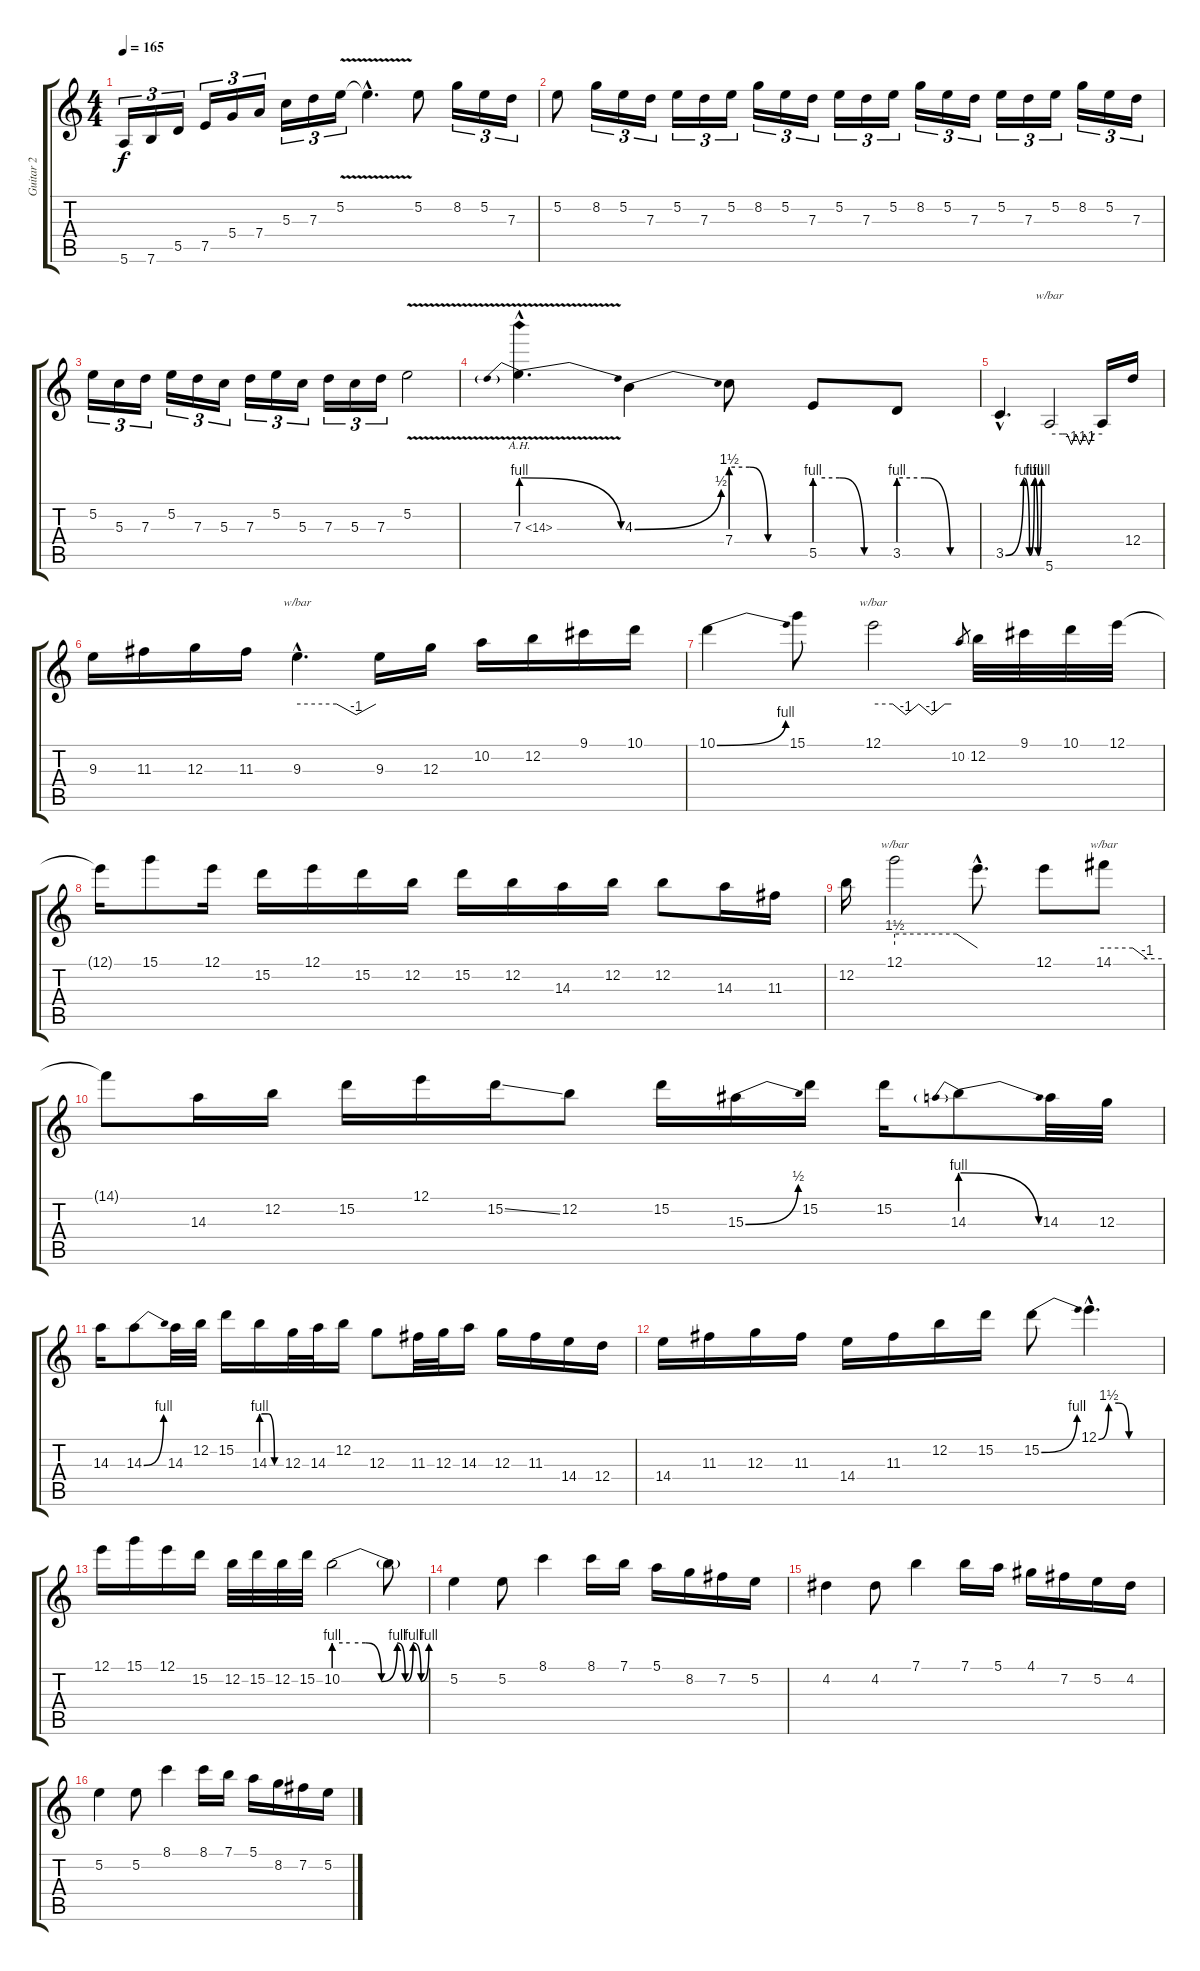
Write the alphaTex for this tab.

\track ("Guitar 2" "Guitar 2") {instrument distortionguitar}
\staff {score tabs}
\tuning (E4 B3 G3 D3 A2 E2) {hide}
\ts (4 4)
\tempo 165
\clef g2
\ks c
5.6.16{tu (3 2) dy f} 7.6.16{tu (3 2)} 5.5.16{tu (3 2)} 7.5.16{tu (3 2)} 5.4.16{tu (3 2)} 7.4.16{tu (3 2)} 5.3.16{tu (3 2)} 7.3.16{tu (3 2)} 5.2{v}.16{tu (3 2)} 5.2{hac t}.4{d} 5.2.8 8.2.16{tu (3 2)} 5.2.16{tu (3 2)} 7.3.16{tu (3 2)} |
5.2.8 8.2.16{tu (3 2)} 5.2.16{tu (3 2)} 7.3.16{tu (3 2)} 5.2.16{tu (3 2)} 7.3.16{tu (3 2)} 5.2.16{tu (3 2)} 8.2.16{tu (3 2)} 5.2.16{tu (3 2)} 7.3.16{tu (3 2)} 5.2.16{tu (3 2)} 7.3.16{tu (3 2)} 5.2.16{tu (3 2)} 8.2.16{tu (3 2)} 5.2.16{tu (3 2)} 7.3.16{tu (3 2)} 5.2.16{tu (3 2)} 7.3.16{tu (3 2)} 5.2.16{tu (3 2)} 8.2.16{tu (3 2)} 5.2.16{tu (3 2)} 7.3.16{tu (3 2)} |
5.2.16{tu (3 2)} 5.3.16{tu (3 2)} 7.3.16{tu (3 2)} 5.2.16{tu (3 2)} 7.3.16{tu (3 2)} 5.3.16{tu (3 2)} 7.3.16{tu (3 2)} 5.2.16{tu (3 2)} 5.3.16{tu (3 2)} 7.3.16{tu (3 2)} 5.3.16{tu (3 2)} 7.3.16{tu (3 2)} 5.2{v}.2 |
7.3{be (prebendrelease 0 4 60 0) ah 7 v hac}.4{d} 4.3{be (bend 0 0 60 2)}.4 7.4{be (custom 0 6 15 6 30 0 60 0)}.8 5.5{be (custom 0 4 20 4 40 0 60 0)}.8 3.5{be (custom 0 4 20 4 40 0 60 0)}.8 |
3.5{be (custom 0 0 30 4 40 0 48 4 54 0 60 4) hac}.4{d} 5.6.2{tbe (custom default 0 0 15 0 20 0 25 -4 30 0 35 -4 40 0 45 -4 50 0 60 0)} 5.6{t}.16 12.4.16 |
9.3.16 11.3.16 12.3.16 11.3.16 9.3{hac}.4{d tbe (custom default 0 0 30 0 45 -4 60 0)} 9.3.16 12.3.16 10.2.16 12.2.16 9.1.16 10.1.16 |
10.1{be (bend 0 0 60 4)}.4 15.1.8 12.1.2{tbe (custom default 0 0 15 0 25 -4 35 0 45 -4 55 0 60 0)} 10.2.8{gr} 12.2.32 9.1.32 10.1.32 12.1.32 |
12.1{t}.16 15.1.8 12.1.16 15.2.16 12.1.16 15.2.16 12.2.16 15.2.16 12.2.16 14.3.16 12.2.16 12.2.8 14.3.16 11.3.16 |
12.2.16 12.1.2{tbe (custom default 0 6 45 6 60 0)} 12.1{hac t}.8{d} 12.1.8 14.1.8{tbe (custom default 0 0 30 0 45 -4 60 -4)} |
14.1{t}.8 14.3.16 12.2.16 15.2.16 12.1.16 15.2{ss}.16 12.2.8 15.2.16 15.3{be (bend 0 0 60 2)}.16 15.2.16 15.2.16 14.3{be (prebendrelease 0 4 60 0)}.8 14.3.32 12.3.32 |
14.3.16 14.3{be (bend 0 0 60 4)}.8 14.3.32 12.2.32 15.2.16 14.3{be (custom 0 4 20 4 40 0 60 0)}.16 12.3.32 14.3.32 12.2.16 12.3.8 11.3.32 12.3.32 14.3.16 12.3.16 11.3.16 14.4.16 12.4.16 |
14.4.16 11.3.16 12.3.16 11.3.16 14.4.16 11.3.16 12.2.16 15.2.16 15.2{be (bend 0 0 60 4)}.8 12.1{be (custom 0 0 10 6 20 6 30 0 60 0) hac}.4{d} |
12.1.16 15.1.16 12.1.16 15.2.16 12.2.32 15.2.32 12.2.32 15.2.32 10.2{be (custom 0 4 10 4 20 4 30 0 40 4 45 0 50 4 55 0 60 4)}.2 10.2{t}.8 |
5.2.4 5.2.8 8.1.4 8.1.16 7.1.16 5.1.16 8.2.16 7.2.16 5.2.16 |
4.2.4 4.2.8 7.1.4 7.1.16 5.1.16 4.1.16 7.2.16 5.2.16 4.2.16 |
5.2.4 5.2.8 8.1.4 8.1.16 7.1.16 5.1.16 8.2.16 7.2.16 5.2.16
